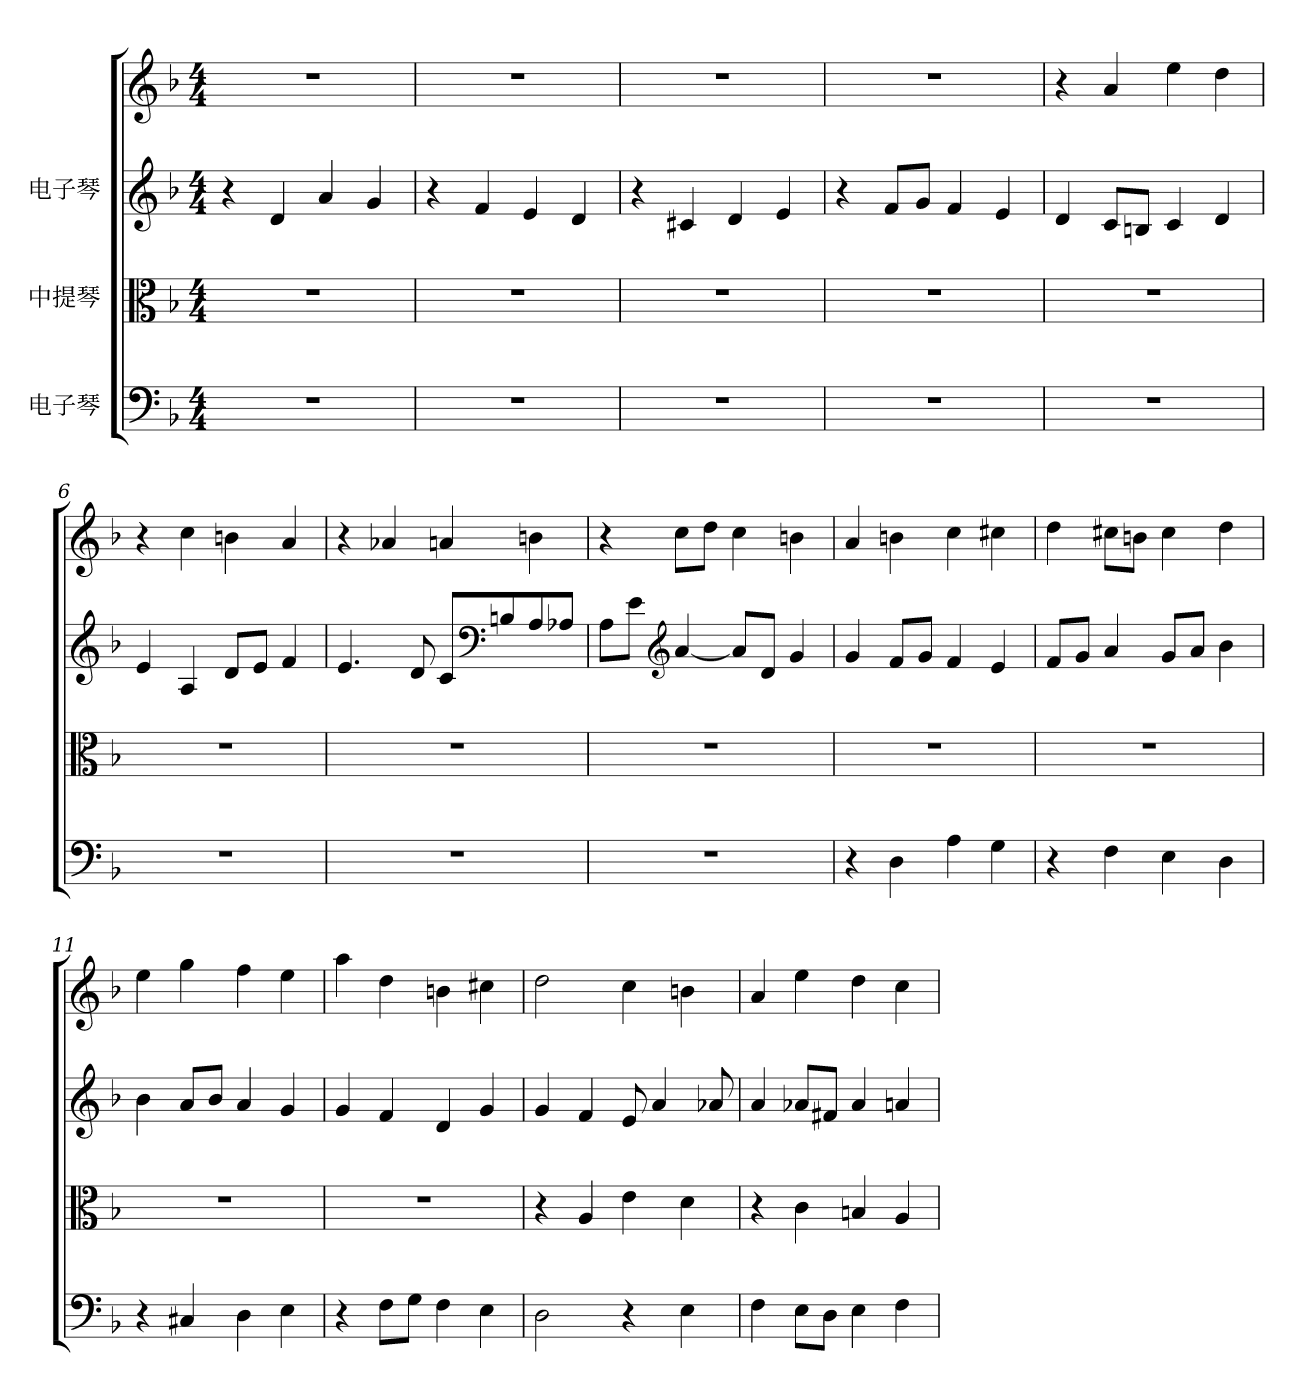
**kern	**kern	**kern	**kern
*part3	*part2	*part1	*part1
*staff4	*staff3	*staff2	*staff1
*I"电子琴	*I"中提琴	*I"电子琴	*
*clefF4	*clefC3	*clefG2	*clefG2
*k[b-]	*k[b-]	*k[b-]	*k[b-]
*M4/4	*M4/4	*M4/4	*M4/4
*MM112	*MM112	*MM112	*MM112
=1	=1	=1	=1
1r	1r	4r	1r
.	.	4d/	.
.	.	4a/	.
.	.	4g/	.
=2	=2	=2	=2
1r	1r	4r	1r
.	.	4f/	.
.	.	4e/	.
.	.	4d/	.
=3	=3	=3	=3
1r	1r	4r	1r
.	.	4c#X/	.
.	.	4d/	.
.	.	4e/	.
=4	=4	=4	=4
1r	1r	4r	1r
.	.	8f/L	.
.	.	8g/J	.
.	.	4f/	.
.	.	4e/	.
=5	=5	=5	=5
1r	1r	4d/	4r
.	.	8c/L	4a/
.	.	8Bn/J	.
.	.	4c/	4ee\
.	.	4d/	4dd\
=6	=6	=6	=6
1r	1r	4e/	4r
.	.	4A/	4cc\
.	.	8d/L	4bn\
.	.	8e/J	.
.	.	4f/	4a/
!!LO:LB:g=z
=7	=7	=7	=7
1r	1r	4.e/	4r
.	.	.	4a-X/
.	.	8d/	.
.	.	8c/L	4an/
*	*	*clefF4	*
.	.	8Bn/	.
.	.	8A/	4bn\
.	.	8A-X/J	.
=8	=8	=8	=8
1r	1r	8A\L	4r
.	.	8e\J	.
*	*	*clefG2	*
.	.	[4a/	8cc\L
.	.	.	8dd\J
.	.	8a/L]	4cc\
.	.	8d/J	.
.	.	4g/	4bn\
=9	=9	=9	=9
4r	1r	4g/	4a/
4D\	.	8f/L	4bn\
.	.	8g/J	.
4A\	.	4f/	4cc\
4G\	.	4e/	4cc#X\
=10	=10	=10	=10
4r	1r	8f/L	4dd\
.	.	8g/J	.
4F\	.	4a/	8cc#X\L
.	.	.	8bn\J
4E\	.	8g/L	4cc#\
.	.	8a/J	.
4D\	.	4b-\	4dd\
!!LO:LB:g=z
=11	=11	=11	=11
4r	1r	4b-\	4ee\
4C#X/	.	8a/L	4gg\
.	.	8b-/J	.
4D\	.	4a/	4ff\
4E\	.	4g/	4ee\
=12	=12	=12	=12
4r	1r	4g/	4aa\
8F\L	.	4f/	4dd\
8G\J	.	.	.
4F\	.	4d/	4bn\
4E\	.	4g/	4cc#X\
=13	=13	=13	=13
2D\	4r	4g/	2dd\
.	4A/	4f/	.
4r	4e\	8e/	4cc\
.	.	4a/	.
4E\	4d\	.	4bn\
.	.	8a-X/	.
=14	=14	=14	=14
4F\	4r	4a/	4a/
8E\L	4c\	8a-X/L	4ee\
8D\J	.	8f#X/J	.
4E\	4Bn/	4a-/	4dd\
4F\	4A/	4an/	4cc\
=	=	=	=
*-	*-	*-	*-
